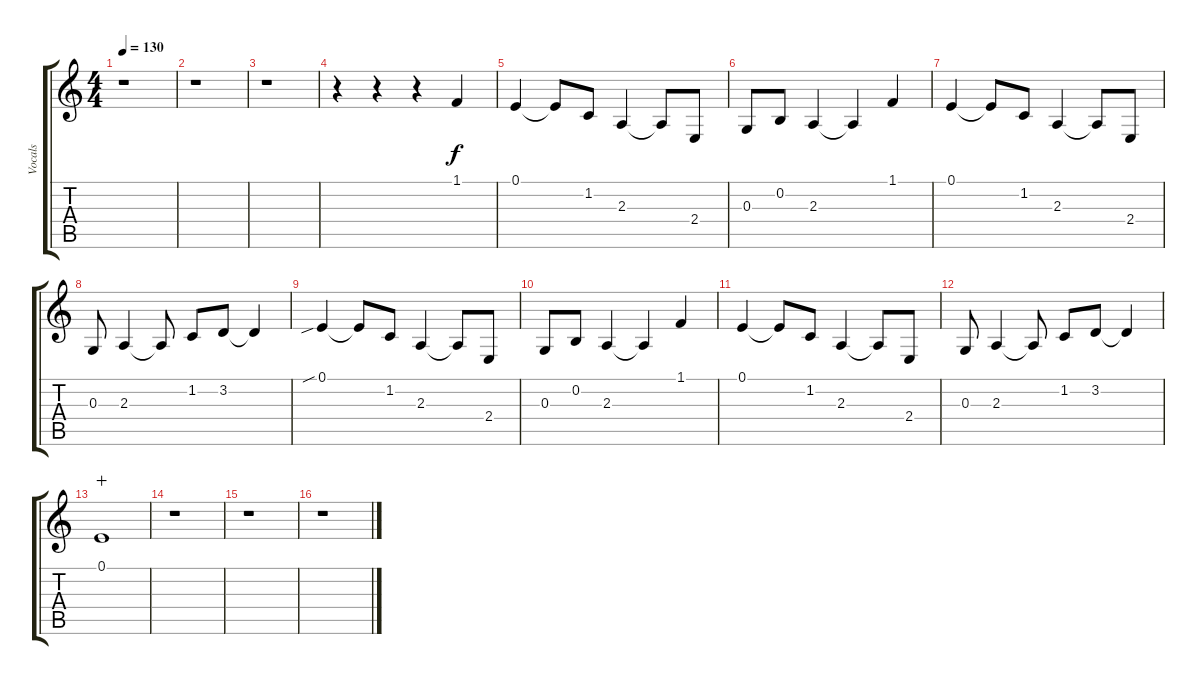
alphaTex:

\track ("Vocals" "Vocals") {instrument altosax}
\staff {score tabs}
\tuning (E4 B3 G3 D3 A2 E2) {hide}
\ts (4 4)
\tempo 130
\clef g2
\ks c
r.1{dy f} |
r.1 |
r.1 |
r.4 r.4 r.4 1.1.4 |
0.1.4 0.1{t}.8 1.2.8 2.3.4 2.3{t}.8 2.4.8 |
0.3.8 0.2.8 2.3.4 2.3{t}.4 1.1.4 |
0.1.4 0.1{t}.8 1.2.8 2.3.4 2.3{t}.8 2.4.8 |
0.3.8 2.3.4 2.3{t}.8 1.2.8 3.2.8 3.2{t}.4 |
0.1{sib}.4 0.1{t}.8 1.2.8 2.3.4 2.3{t}.8 2.4.8 |
0.3.8 0.2.8 2.3.4 2.3{t}.4 1.1.4 |
0.1.4 0.1{t}.8 1.2.8 2.3.4 2.3{t}.8 2.4.8 |
0.3.8 2.3.4 2.3{t}.8 1.2.8 3.2.8 3.2{t}.4 |
0.1.1{wahc} |
r.1 |
r.1 |
r.1
